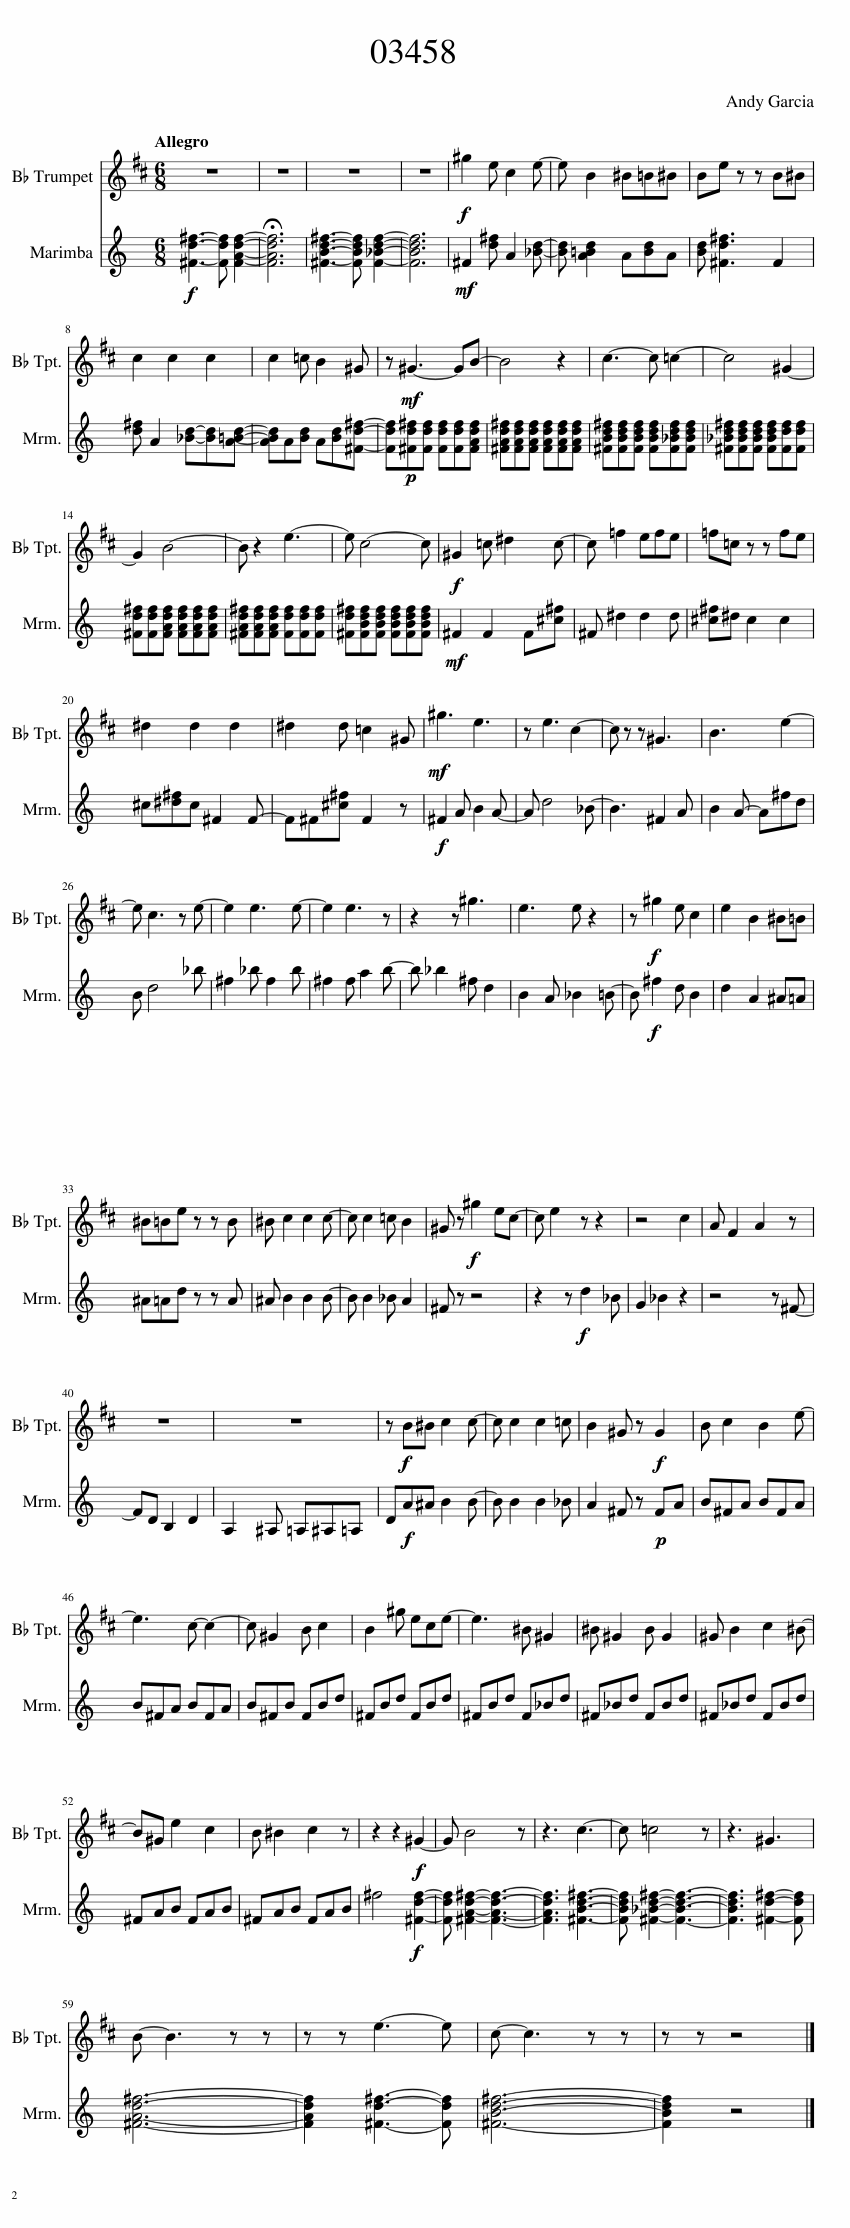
X:1
%%score 1 2
L:1/8
Q:1/4=144
M:6/8
I:linebreak $
K:C
V:1 treble transpose=-2
V:2 treble
V:1
[K:D] z6 | z6 | z6 | z6 |!f! ^g2 e c2 e- | %5
 e B2 ^B=B^B | Be z z B^B |$ c2 c2 c2 | c2 =c B2 ^G | z!mf! ^G3- GB- | %10
 B4 z2 | c3- c =c2- | c4 ^G2- |$ G2 B4- | B z2 e3- | %15
 e c4- c |!f! ^G2 =c ^d2 c- | c =f2 efe | =f=c z z fe |$ ^d2 d2 d2 | %20
 ^d2 d =c2 ^G |!mf! ^g3 e3 | z e3 c2- | c z z ^G3 | B3 x e2- |$ %25
 e c3 z e- | e2 e3 e- | e2 e3 z | z2 z ^g3 | e3 e z2 | %30
 z!f! ^g2 e c2 | e2 B2 ^B=B |$ ^B=Be z z B | ^B c2 c2 c- | c c2 =c B2 | %35
 ^G z!f! ^g2 ec- | c e2 z z2 | z4 c2 | A F2 A2 z |$ z6 | %40
 z6 | z!f! B^B c2 c- | c c2 c2 =c | B2 ^G z!f! G2 | B c2 B2 e- |$ %45
 e3 c- c2- | c ^G2 B c2 | B2 ^g ece- | e3 ^B ^G2 | ^B ^G2 B G2 | %50
 ^G B2 c2 ^B- |$ B^G e2 c2 | B ^B2 c2 z | z2 z2!f! ^G2- | G B4 z | %55
 z3 c3- | c =c4 z | z3 ^G3 |$ B- B3 z z | z z e3- e | %60
 c- c3 z z | z z z4 |] %62
V:2
!f! [^Fd^f]3- [Fdf] [FAdf]2- | !fermata![FAdf]6 | [^FBd^f]3- [FBdf] [F_Bdf]2- | [FBdf]6 |!mf! ^F2 [d^f] A2 [_Bd]- | %5
 [Bd] [A=Bd]2 A[Bd]A | [Bd] [^Fd^f]3 F2 |$ [d^f] A2 [_Bd]-[Bd][A=Bd]- | [ABd]A[Bd] A[Bd][^Fd^f]- | [Fdf]!p![^Fd^f][Fdf] [Fdf][Fdf][FAdf] | %10
 [^FAd^f][FAdf][FAdf] [FAdf][FAdf][FAdf] | [^FBd^f][FBdf][FBdf] [FBdf][F_Bdf][FBdf] | [^F_Bd^f][FBdf][FBdf] [FBdf][Fdf][Fdf] |$ [^Fd^f][Fdf][FAdf] [FAdf][FAdf][FAdf] | [^FAd^f][FAdf][FAdf] [Fdf][Fdf][Fdf] | %15
 [^Fd^f][FBdf][FBdf] [FBdf][FBdf][FBdf] |!mf! ^F2 F2 F[^c^f] | ^F ^d2 d2 d | [^c^f]^d c2 c2 |$ ^c[^d^f]c ^F2 F- | %20
 F^F[^c^f] F2 z |!f! ^F2 A B2 A- | A d4 _B- | B3 ^F2 A | B2 A- A^fd |$ %25
 B d4 _b | ^f2 _b f2 b | ^f2 f a2 b- | b _b2 ^f d2 | B2 A _B2 =B- | %30
 B!f! ^f2 d B2 | d2 A2 ^A=A |$ ^A=Ad z z A | ^A B2 B2 B- | B B2 _B A2 | %35
 ^F z z4 | z2 z!f! d2 _B | G2 _B2 z2 | z4 z ^F- |$ FD B,2 D2 | %40
 A,2 ^A, =A,^A,=A, | D!f!A^A B2 B- | B B2 B2 _B | A2 ^F z!p! FA | B^FA BFA |$ %45
 B^FA BFA | B^FB FBd | ^FBd FBd | ^FBd F_Bd | ^F_Bd FBd | %50
 ^F_Bd FBd |$ ^FAB FAB | ^FAB FAB | ^f4!f! [^Fdf]2- | [Fdf] [^FAd^f]2- [FAdf]3- | %55
 [FAdf]3 [^FBd^f]3- | [FBdf] [^F_Bd^f]2- [FBdf]3- | [FBdf]3 [^Fd^f]2- [Fdf] |$ [^FAd^f]6- | [FAdf]2 [^Fd^f]3- [Fdf] | %60
 [^FBd^f]6- | [FBdf]2 z4 |] %62
